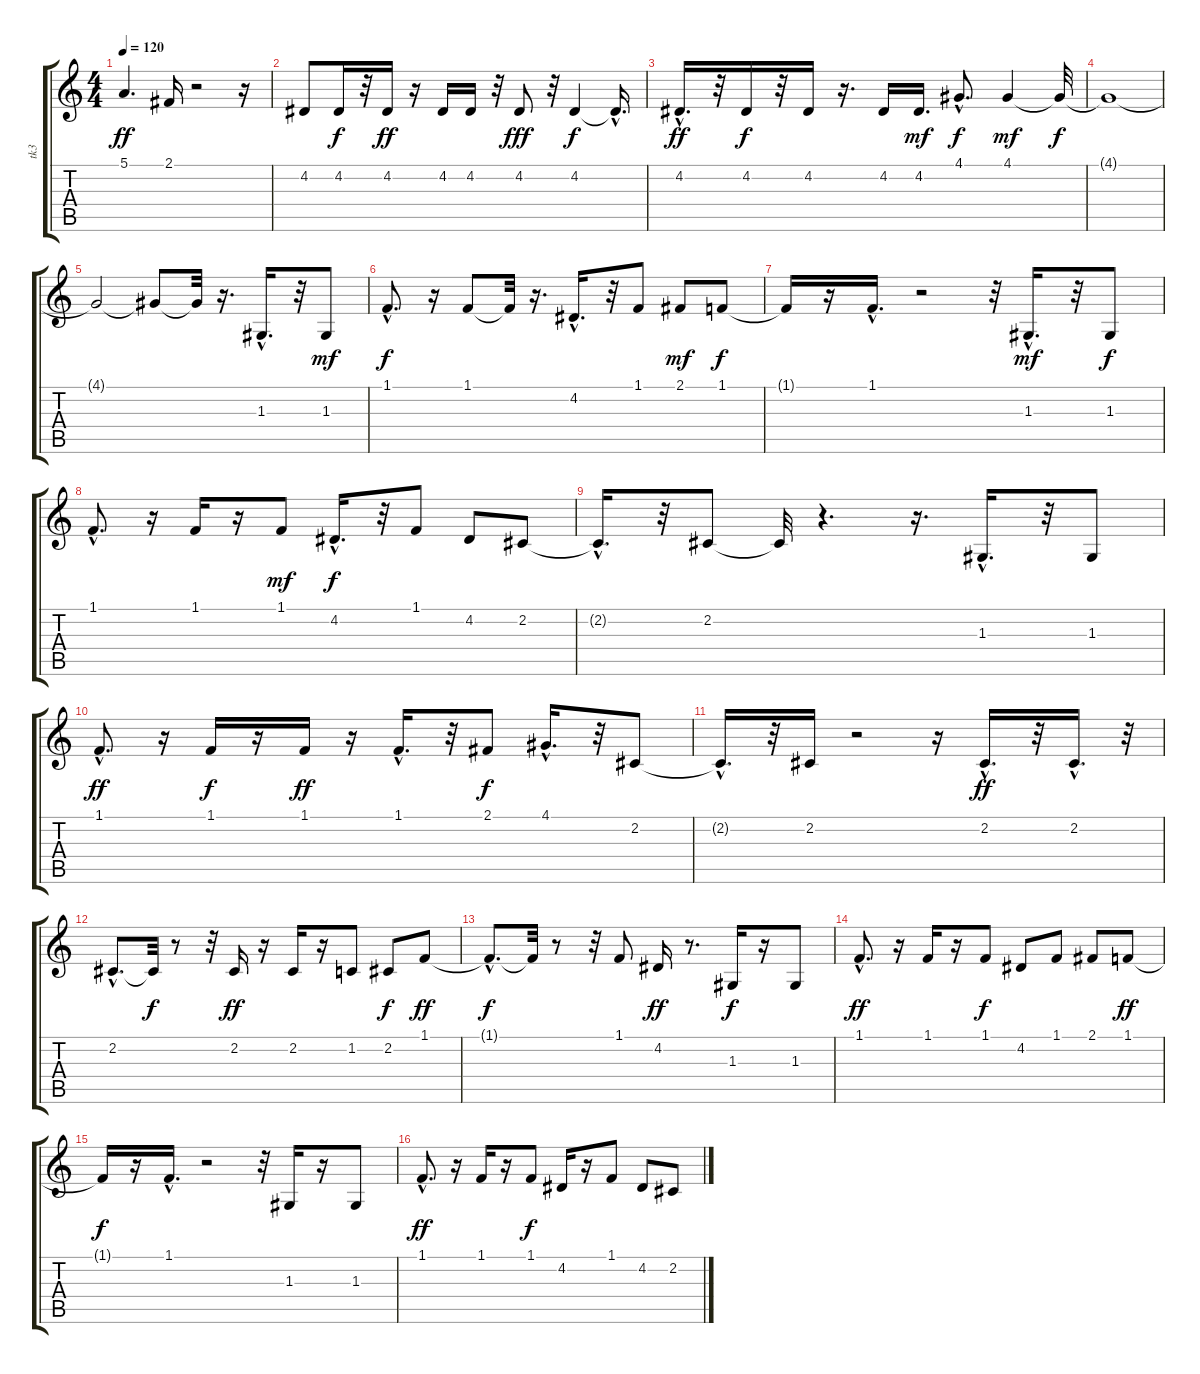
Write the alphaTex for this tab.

\track ("tk3" "tk3") {instrument flute}
\staff {score tabs}
\tuning (E4 B3 G3 D3 A2 E2) {hide}
\ts (4 4)
\tempo 120
\clef g2
\ks c
5.1.4{d dy ff} 2.1.16 r.2 r.16 |
4.2.8 4.2.16{dy f} r.32 4.2.16{dy ff} r.16 4.2.16 4.2.16 r.32 4.2.8{dy fff} r.32 4.2.4{dy f} 4.2{hac t}.16{d} |
4.2{hac}.16{d dy ff} r.32 4.2.16{dy f} r.32 4.2.16 r.16{d} 4.2.16 4.2.16{d dy mf} 4.1{hac}.8{d dy f} 4.1.4{dy mf} 4.1{t}.32{dy f} |
4.1{t}.1 |
4.1{t}.2 4.1{t}.8 4.1{t}.32 r.16{d} 1.3{hac}.16{d} r.32 1.3.8{dy mf} |
1.1{hac}.8{d dy f} r.16 1.1.8 1.1{t}.32 r.16{d} 4.2{hac}.16{d} r.32 1.1.8 2.1.8{dy mf} 1.1.8{dy f} |
1.1{t}.16 r.16 1.1{hac}.16{d} r.2 r.32 1.3{hac}.16{d dy mf} r.32 1.3.8{dy f} |
1.1{hac}.8{d} r.16 1.1.16 r.16 1.1.8{dy mf} 4.2{hac}.16{d dy f} r.32 1.1.8 4.2.8 2.2.8 |
2.2{hac t}.16{d} r.32 2.2.8 2.2{t}.32 r.4{d} r.16{d} 1.3{hac}.16{d} r.32 1.3.8 |
1.1{hac}.8{d dy ff} r.16 1.1.16{dy f} r.16 1.1.16{dy ff} r.16 1.1{hac}.16{d} r.32 2.1.8{dy f} 4.1{hac}.16{d} r.32 2.2.8 |
2.2{hac t}.16{d} r.32 2.2.16 r.2 r.16 2.2{hac}.16{d dy ff} r.32 2.2{hac}.16{d} r.32 |
2.2{hac}.8{d} 2.2{t}.32{dy f} r.8 r.32 2.2.16{dy ff} r.16 2.2.16 r.16 1.2.8 2.2.8{dy f} 1.1.8{dy ff} |
1.1{hac t}.8{d dy f} 1.1{t}.32 r.8 r.32 1.1.8 4.2.16{dy ff} r.8{d} 1.3.16{dy f} r.16 1.3.8 |
1.1{hac}.8{d dy ff} r.16 1.1.16 r.16 1.1.8{dy f} 4.2.8 1.1.8 2.1.8 1.1.8{dy ff} |
1.1{t}.16{dy f} r.16 1.1{hac}.16{d} r.2 r.32 1.3.16 r.16 1.3.8 |
1.1{hac}.8{d dy ff} r.16 1.1.16 r.16 1.1.8{dy f} 4.2.16 r.16 1.1.8 4.2.8 2.2.8
